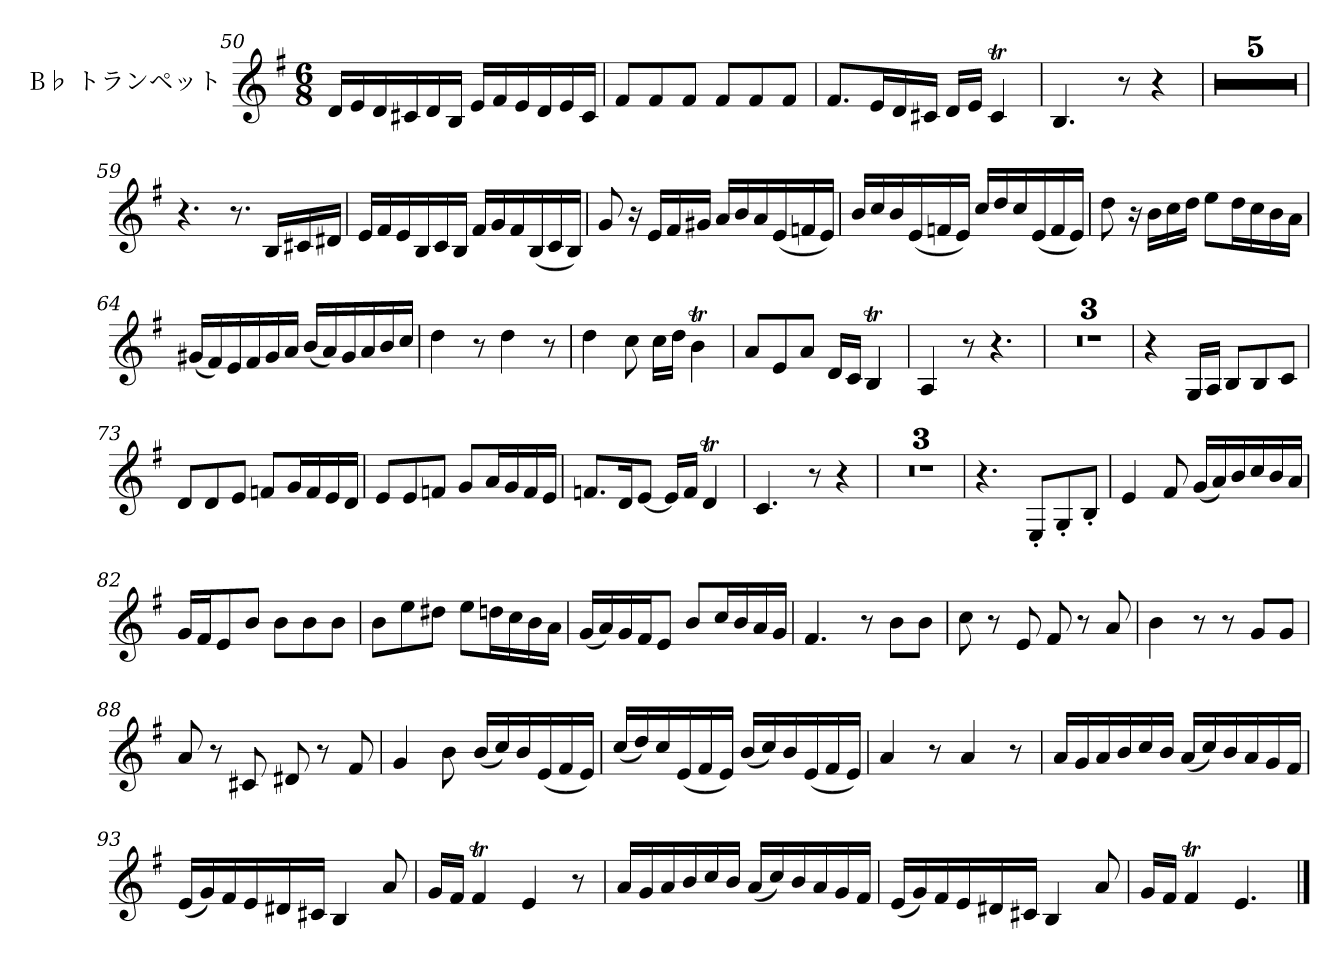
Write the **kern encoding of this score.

**kern
*part1
*staff1
*I"B♭ トランペット
*clefG2
*ITrd1c2
*k[b-]
*M6/8
=50
16c/LL
16d/
16c/
16Bn/
16c/
16A/JJ
16d/LL
16e/
16d/
16c/
16d/
16B/JJ
=51
8e/L
8e/
8e/J
8e/L
8e/
8e/J
=52
8.e/L
16d/L
16c/
16Bn/JJ
16c/LL
16d/JJ
4Bt/
!!LO:LB:g=z
=53
4.A/
8r
4r
=54
2.r
=55
2.r
=56
2.r
=57
2.r
=58
2.r
=59
4.r
8.r
16A/LL
16Bn/
16c#X/JJ
=60
16d/LL
16e/
16d/
16A/
16B-/
16A/JJ
16e/LL
16f/
16e/
(16A/
16B-/
16A/JJ)
=61
8f/
16r
16d/LL
16e/
16f#X/JJ
16g/LL
16a/
16g/
(16d/
16e-X/
16d/JJ)
!!LO:LB:g=z
=62
16a/LL
16b-/
16a/
(16d/
16e-X/
16d/JJ)
16b-/LL
16cc/
16b-/
(16d/
16e-/
16d/JJ)
=63
8cc\
16r
16a\LL
16b-\
16cc\JJ
8dd\L
16cc\L
16b-\
16a\
16g\JJ
=64
(16f#X/LL
16e/)
16d/
16e/
16f#/
16g/JJ
(16a/LL
16g/)
16f#/
16g/
16a/
16b-/JJ
=65
4cc\
8r
4cc\
8r
=66
4cc\
8b-\
16b-\LL
16cc\JJ
4at\
!!LO:LB:g=z
=67
8g/L
8d/
8g/J
16c/LL
16B-/JJ
4At/
=68
4G/
8r
4.r
=69
2.r
=70
2.r
=71
2.r
=72
4r
16F/LL
16G/JJ
8A/L
8A/
8B-/J
=73
8c/L
8c/
8d/J
8e-X/L
16f/L
16e-/
16d/
16c/JJ
=74
8d/L
8d/
8e-X/J
8f/L
16g/L
16f/
16e-/
16d/JJ
!!LO:PB:g=z
=75
8.e-X/L
16c/K
[8d/J
16d/LL]
16e-/JJ
4cT/
=76
4.B-/
8r
4r
=77
2.r
=78
2.r
=79
2.r
=80
4.r
8D'/L
8F'/
8A'/J
=81
4d/
8e/
(16f/LL
16g/)
16a/
16b-/
16a/
16g/JJ
=82
16f/LL
16e/J
8d/
8a/J
8a\L
8a\
8a\J
!!LO:LB:g=z
=83
8a\L
8dd\
8cc#X\J
8dd\L
16ccn\L
16b-\
16a\
16g\JJ
=84
(16f/LL
16g/)
16f/
16e/J
8d/J
8a/L
16b-/L
16a/
16g/
16f/JJ
=85
4.e/
8r
8a\L
8a\J
=86
8b-\
8r
8d/
8e/
8r
8g/
=87
4a\
8r
8r
8f/L
8f/J
!!LO:LB:g=z
=88
8g/
8r
8Bn/
8c#X/
8r
8e/
=89
4f/
8a\
(16a/LL
16b-/)
16a/
(16d/
16e/
16d/JJ)
=90
(16b-/LL
16cc/)
16b-/
(16d/
16e/
16d/JJ)
(16a/LL
16b-/)
16a/
(16d/
16e/
16d/JJ)
=91
4g/
8r
4g/
8r
!!LO:LB:g=z
=92
16g/LL
16f/
16g/
16a/
16b-/
16a/JJ
(16g/LL
16b-/)
16a/
16g/
16f/
16e/JJ
=93
(16d/LL
16f/)
16e/
16d/
16c#X/
16Bn/JJ
4A/
8g/
=94
16f/LL
16e/JJ
4et/
4d/
8r
=95
16g/LL
16f/
16g/
16a/
16b-/
16a/JJ
(16g/LL
16b-/)
16a/
16g/
16f/
16e/JJ
!!LO:LB:g=z
=96
(16d/LL
16f/)
16e/
16d/
16c#X/
16Bn/JJ
4A/
8g/
=97
16f/LL
16e/JJ
4et/
4.d/
==
*-
